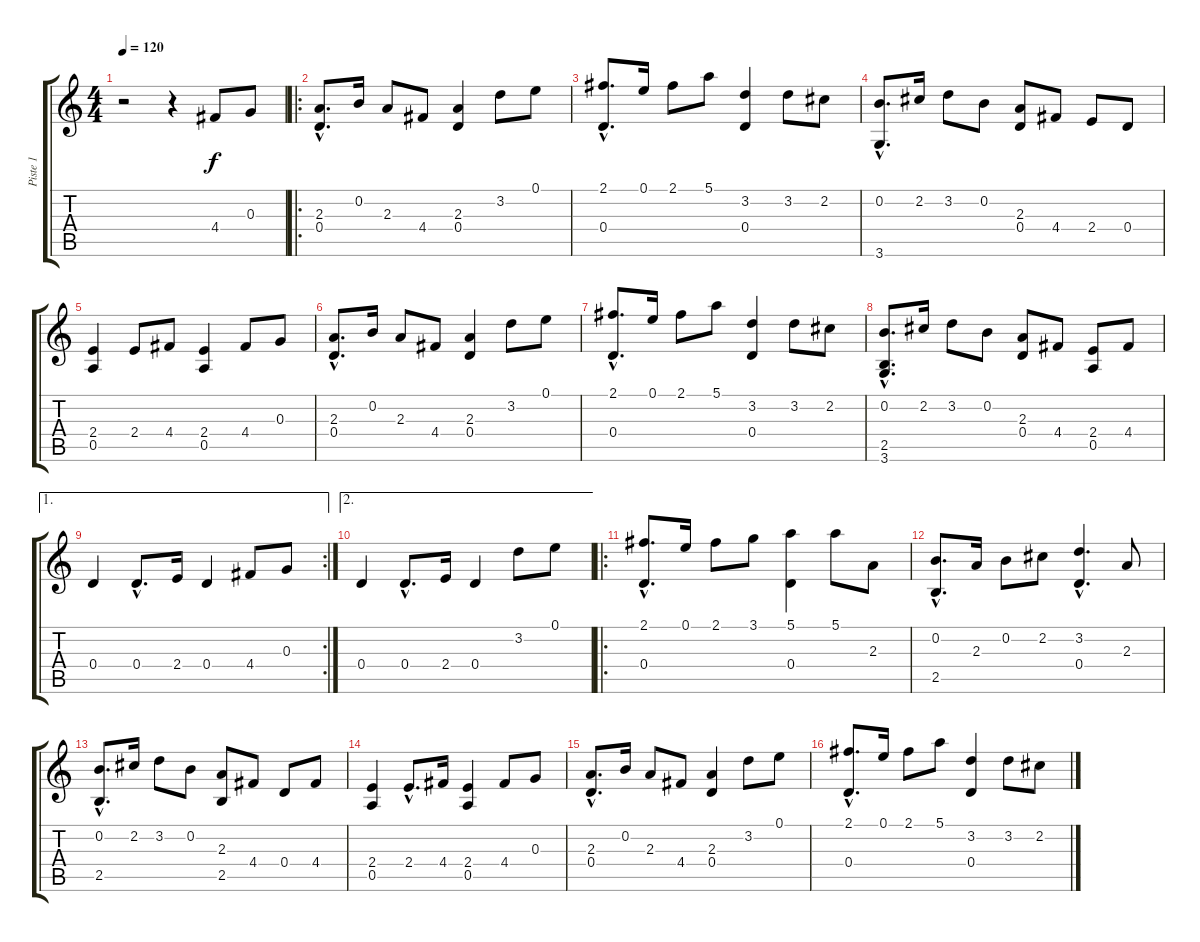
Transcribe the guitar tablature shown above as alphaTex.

\track ("Piste 1" "Piste 1") {instrument acousticguitarnylon}
\staff {score tabs}
\tuning (E4 B3 G3 D3 A2 E2) {hide}
\ts (4 4)
\tempo 120
\clef g2
\ks c
r.2{dy f instrument acousticguitarnylon} r.4 4.4.8 0.3.8 |
\ro
(2.3{hac} 0.4{hac}).8{d} 0.2.16 2.3.8 4.4.8 (2.3 0.4).4 3.2.8 0.1.8 |
(2.1{hac} 0.4{hac}).8{d} 0.1.16 2.1.8 5.1.8 (3.2 0.4).4 3.2.8 2.2.8 |
(0.2{hac} 3.6{hac}).8{d} 2.2.16 3.2.8 0.2.8 (2.3 0.4).8 4.4.8 2.4.8 0.4.8 |
(2.4 0.5).4 2.4.8 4.4.8 (2.4 0.5).4 4.4.8 0.3.8 |
(2.3{hac} 0.4{hac}).8{d} 0.2.16 2.3.8 4.4.8 (2.3 0.4).4 3.2.8 0.1.8 |
(2.1{hac} 0.4{hac}).8{d} 0.1.16 2.1.8 5.1.8 (3.2 0.4).4 3.2.8 2.2.8 |
(0.2{hac} 2.5{hac} 3.6{hac}).8{d} 2.2.16 3.2.8 0.2.8 (2.3 0.4).8 4.4.8 (2.4 0.5).8 4.4.8 |
\ae 1
\rc 2
0.4.4 0.4{hac}.8{d} 2.4.16 0.4.4 4.4.8 0.3.8 |
\ae 2
0.4.4 0.4{hac}.8{d} 2.4.16 0.4.4 3.2.8 0.1.8 |
\ro
(2.1{hac} 0.4{hac}).8{d} 0.1.16 2.1.8 3.1.8 (5.1 0.4).4 5.1.8 2.3.8 |
(0.2{hac} 2.5{hac}).8{d} 2.3.16 0.2.8 2.2.8 (3.2{hac} 0.4{hac}).4{d} 2.3.8 |
(0.2{hac} 2.5{hac}).8{d} 2.2.16 3.2.8 0.2.8 (2.3 2.5).8 4.4.8 0.4.8 4.4.8 |
(2.4 0.5).4 2.4{hac}.8{d} 4.4.16 (2.4 0.5).4 4.4.8 0.3.8 |
(2.3{hac} 0.4{hac}).8{d} 0.2.16 2.3.8 4.4.8 (2.3 0.4).4 3.2.8 0.1.8 |
(2.1{hac} 0.4{hac}).8{d} 0.1.16 2.1.8 5.1.8 (3.2 0.4).4 3.2.8 2.2.8
